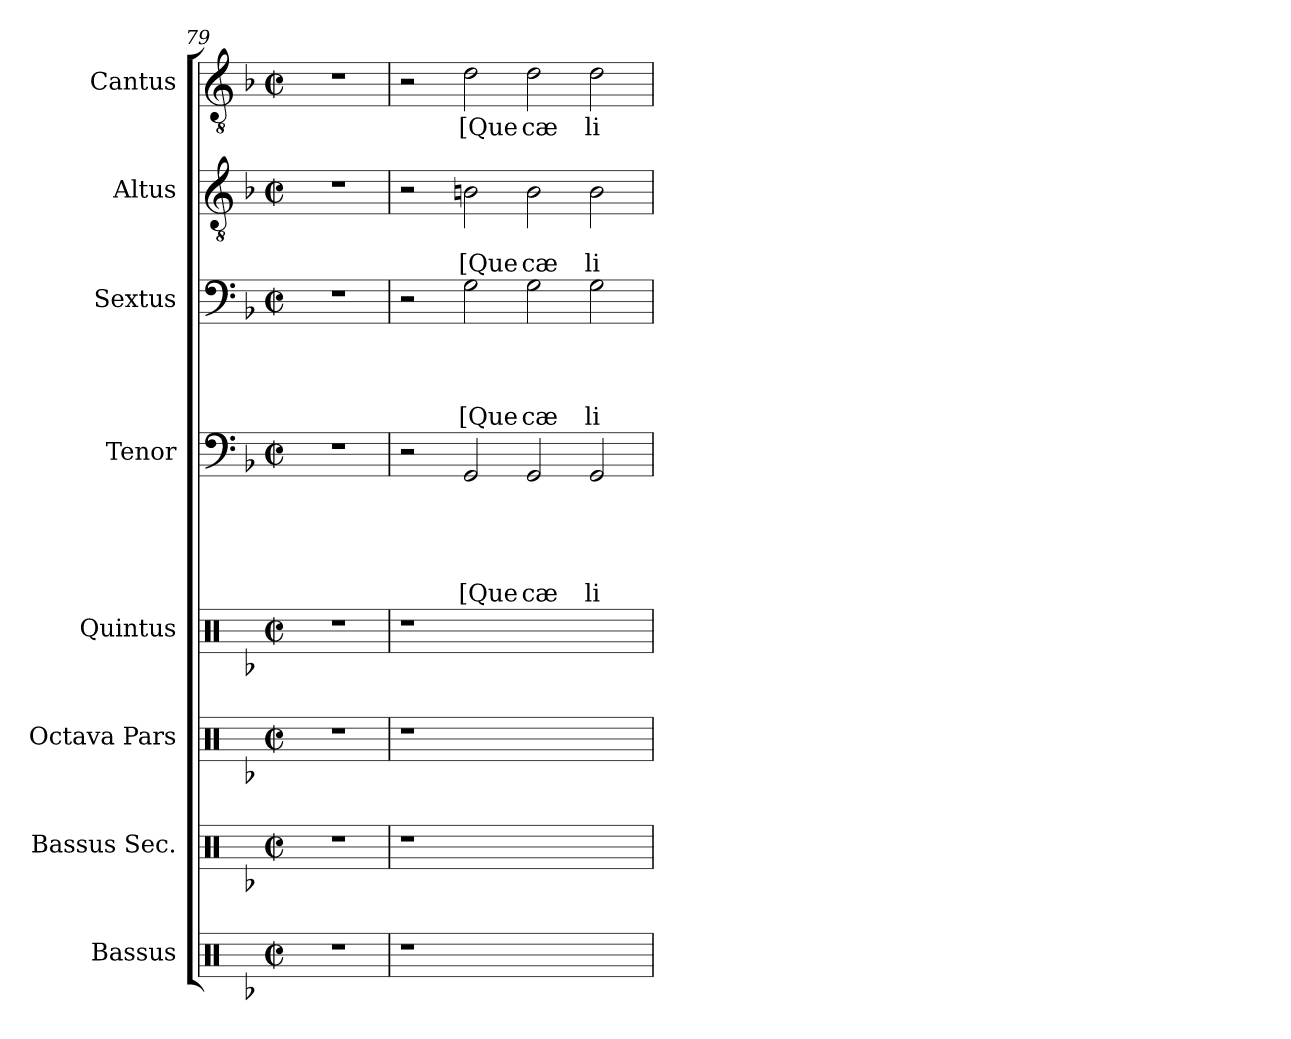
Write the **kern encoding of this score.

**kern	**kern	**kern	**kern	**kern	**text	**text	**text	**text	**text	**kern	**text	**text	**text	**text	**kern	**text	**text	**kern	**text
*part8	*part7	*part6	*part5	*part4	*part4	*part4	*part4	*part4	*part4	*part3	*part3	*part3	*part3	*part3	*part2	*part2	*part2	*part1	*part1
*staff8	*staff7	*staff6	*staff5	*staff4	*staff4	*staff4	*staff4	*staff4	*staff4	*staff3	*staff3	*staff3	*staff3	*staff3	*staff2	*staff2	*staff2	*staff1	*staff1
*I"Bassus	*I"Bassus Sec.	*I"Octava Pars	*I"Quintus	*I"Tenor	*	*	*	*	*	*I"Sextus	*	*	*	*	*I"Altus	*	*	*I"Cantus	*
*I'Bassus	*I'Bassus Sec.	*I'Octava Pars	*I'Quintus	*I'Tenor	*	*	*	*	*	*I'Sextus	*	*	*	*	*I'Altus	*	*	*I'Cantus	*
*clefX	*clefX	*clefX	*clefX	*clefF4	*	*	*	*	*	*clefF4	*	*	*	*	*clefGv2	*	*	*clefGv2	*
*	*	*	*	*ITrd-3c-5	*	*	*	*	*	*ITrd-3c-5	*	*	*	*	*ITrd-3c-5	*	*	*ITrd-3c-5	*
*k[b-]	*k[b-]	*k[b-]	*k[b-]	*k[b-e-]	*	*	*	*	*	*k[b-e-]	*	*	*	*	*k[b-e-]	*	*	*k[b-e-]	*
*F:	*F:	*F:	*F:	*B-:	*	*	*	*	*	*B-:	*	*	*	*	*B-:	*	*	*B-:	*
*M2/2	*M2/2	*M2/2	*M2/2	*M2/2	*	*	*	*	*	*M2/2	*	*	*	*	*M2/2	*	*	*M2/2	*
*met(c|)	*met(c|)	*met(c|)	*met(c|)	*met(c|)	*	*	*	*	*	*met(c|)	*	*	*	*	*met(c|)	*	*	*met(c|)	*
=79	=79	=79	=79	=79	=79	=79	=79	=79	=79	=79	=79	=79	=79	=79	=79	=79	=79	=79	=79
1r	1r	1r	1r	1r	.	.	.	.	.	1r	.	.	.	.	1r	.	.	1r	.
=80	=80	=80	=80	=80	=80	=80	=80	=80	=80	=80	=80	=80	=80	=80	=80	=80	=80	=80	=80
1r	1r	1r	1r	2r	.	.	.	.	.	2r	.	.	.	.	2r	.	.	2r	.
!	!	!	!	!	!	!	!	!	!LO:LY:b	!	!	!	!	!LO:LY:b	!	!	!LO:LY:b	!	!LO:LY:b
.	.	.	.	2C/	.	.	.	.	[Que	2c\	.	.	.	[Que	2en\	.	[Que	2g\	[Que
!	!	!	!	!	!	!	!	!	!LO:LY:b	!	!	!	!	!LO:LY:b	!	!	!LO:LY:b	!	!LO:LY:b
1ryy	1ryy	1ryy	1ryy	2C/	.	.	.	.	cæ	2c\	.	.	.	cæ	2e\	.	cæ	2g\	cæ
!	!	!	!	!	!	!	!	!	!LO:LY:b	!	!	!	!	!LO:LY:b	!	!	!LO:LY:b	!	!LO:LY:b
.	.	.	.	2C/	.	.	.	.	li	2c\	.	.	.	li	2e\	.	li	2g\	li
=	=	=	=	=	=	=	=	=	=	=	=	=	=	=	=	=	=	=	=
*-	*-	*-	*-	*-	*-	*-	*-	*-	*-	*-	*-	*-	*-	*-	*-	*-	*-	*-	*-
